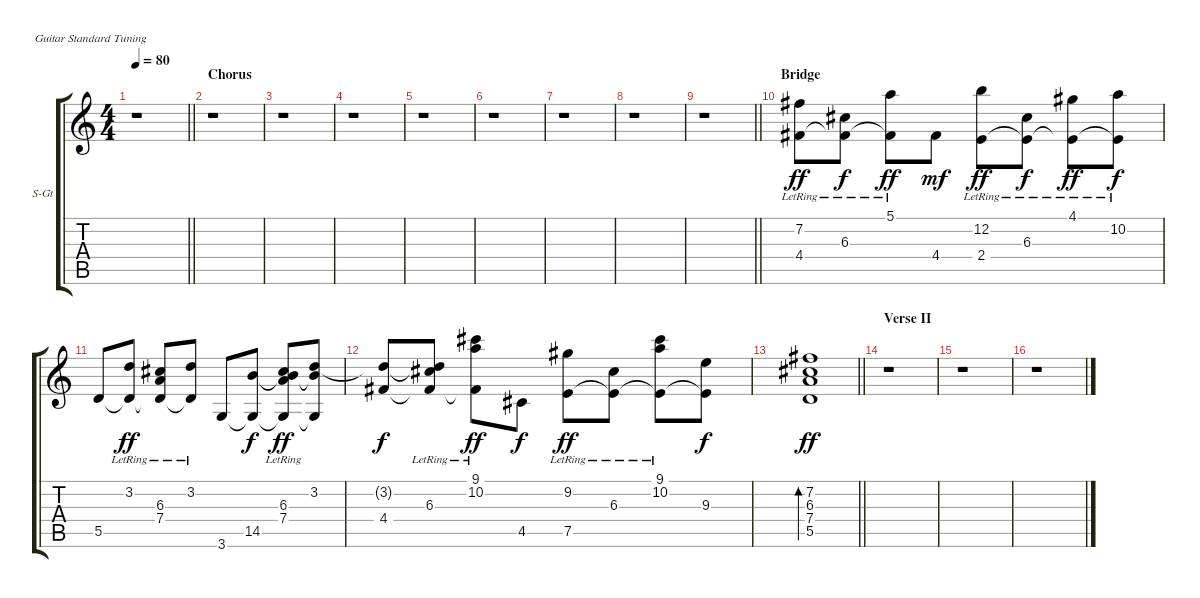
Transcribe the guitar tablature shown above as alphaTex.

\bracketExtendMode groupsimilarinstruments
\firstSystemTrackNameOrientation horizontal
\otherSystemsTrackNameOrientation horizontal
\track ("Piano" "S-Gt") {instrument acousticgrandpiano}
\staff {score tabs}
\tuning (E4 B3 G3 D3 A2 E2)
\displaytranspose 12
\ts (4 4)
\tempo 80
\clef g2
\barLineRight lightlight
\ks c
r.1{dy ff} |
\section ("" "Chorus")
r.1 |
r.1 |
r.1 |
r.1 |
r.1 |
r.1 |
r.1 |
\barLineRight lightlight
r.1 |
\section ("" "Bridge")
(7.2{lr} 4.4).8 (6.3{lr} 4.4{t}).8{dy f} (5.1{lr} 4.4{t}).8{dy ff} 4.4.8{dy mf} (12.2{lr} 2.4).8{dy ff} (6.3{lr} 2.4{t}).8{dy f} (4.1{lr} 2.4{t}).8{dy ff} (10.2{lr} 2.4{t}).8{dy f} |
5.5.8 (3.2{lr} 5.5{t}).8{dy ff} (6.3{lr} 7.4{lr} 5.5{t}).8 (3.2{lr} 5.5{t}).8 3.6.8 (14.5 3.6{t}).8{dy f} (6.3{lr} 7.4{lr} 14.5{t} 3.6{t}).8{dy ff} (3.2 14.5{t} 3.6{t}).8 |
(4.4 3.2{t}).8{dy f} (3.2{t} 6.3{lr} 4.4{t}).8 (9.1{lr} 10.2{lr} 4.4{t}).8{dy ff} 4.5.8{dy f} (9.2{lr} 7.5).8{dy ff} (6.3{lr} 7.5{t}).8 (9.1{lr} 10.2{lr} 7.5{t}).8 (9.3 7.5{t}).8{dy f} |
\barLineRight lightlight
(7.2 6.3 7.4 5.5).1{bd 120 dy ff} |
\section ("" "Verse II")
r.1 |
r.1 |
r.1
